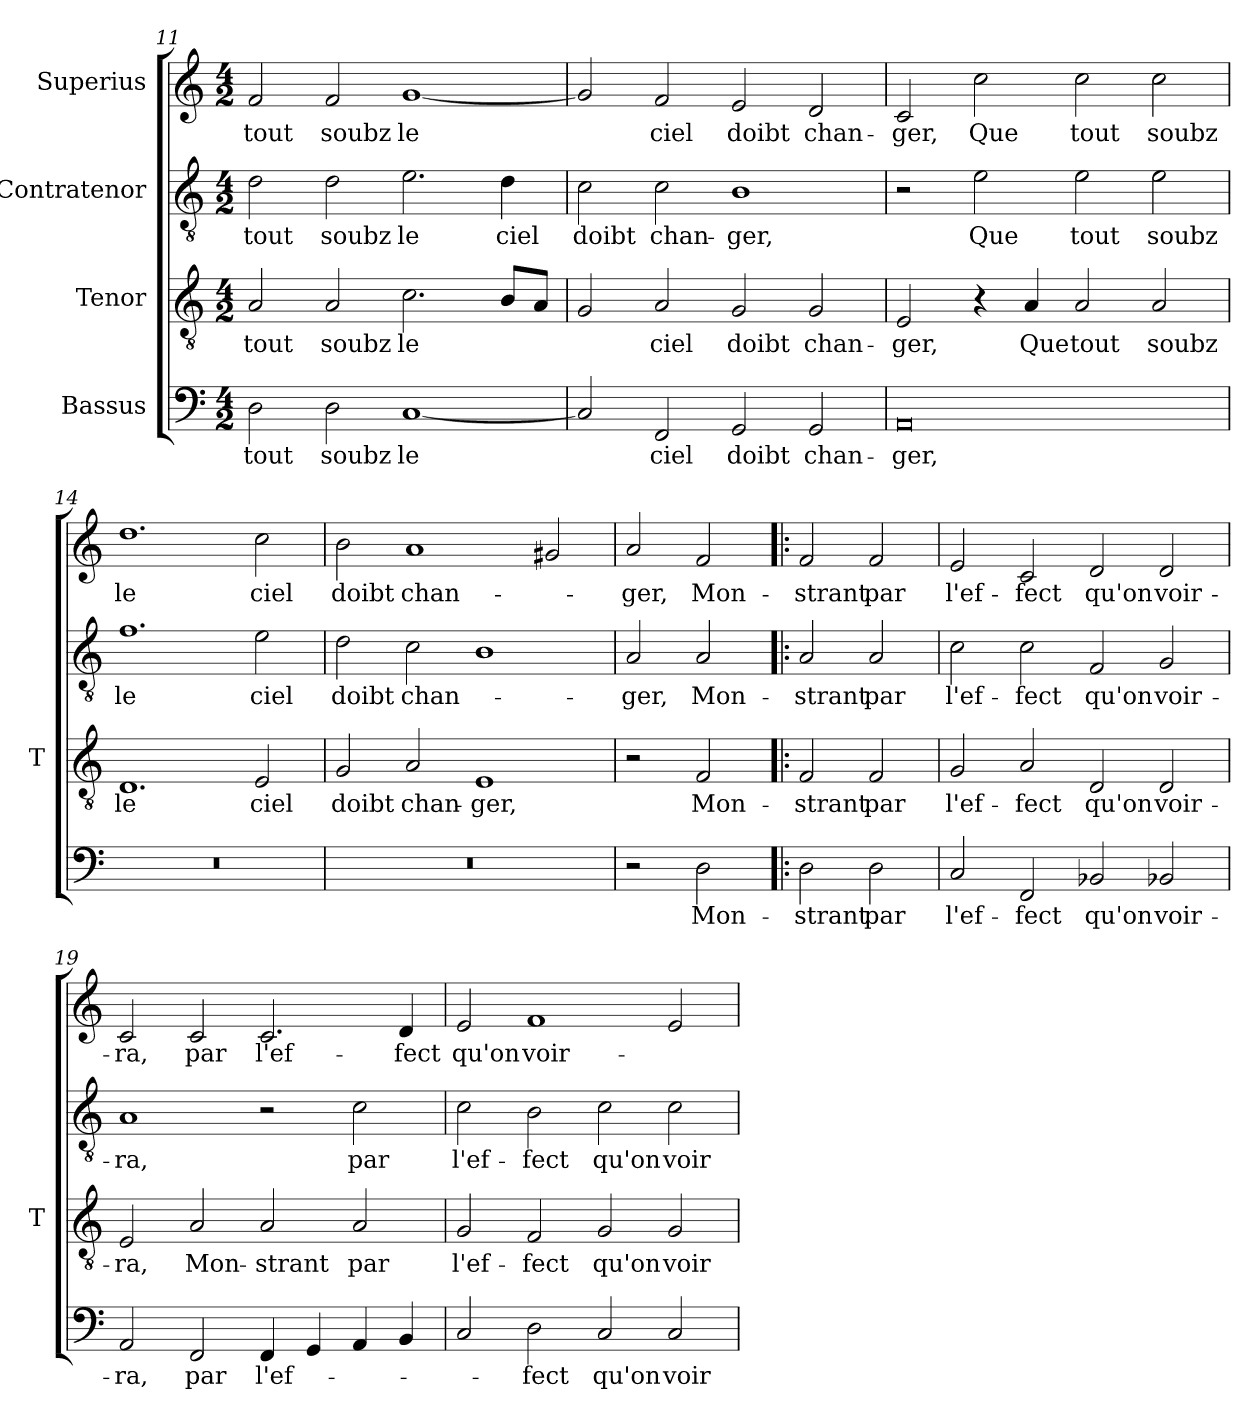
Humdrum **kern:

**kern	**text	**kern	**text	**kern	**text	**kern	**text
*part4	*part4	*part3	*part3	*part2	*part2	*part1	*part1
*staff4	*staff4	*staff3	*staff3	*staff2	*staff2	*staff1	*staff1
*I"Bassus	*	*I"Tenor	*	*I"Contratenor	*	*I"Superius	*
*	*	*I'T	*	*	*	*	*
*clefF4	*	*clefGv2	*	*clefGv2	*	*clefG2	*
*k[]	*	*k[]	*	*k[]	*	*k[]	*
*M4/2	*	*M4/2	*	*M4/2	*	*M4/2	*
=11	=11	=11	=11	=11	=11	=11	=11
2D	-tout	2A	-tout	2d	-tout	2f	-tout
2D	-soubz	2A	-soubz	2d	-soubz	2f	-soubz
[1C	-le	2.c	-le	2.e	-le	[1g	-le
.	.	8BL	.	4d	-ciel	.	.
.	.	8AJ	.	.	.	.	.
=12	=12	=12	=12	=12	=12	=12	=12
2C]	.	2G	.	2c	-doibt	2g]	.
2FF	-ciel	2A	-ciel	2c	chan-	2f	-ciel
2GG	-doibt	2G	-doibt	1B	-ger,	2e	-doibt
2GG	chan-	2G	chan-	.	.	2d	chan-
=13	=13	=13	=13	=13	=13	=13	=13
0AA	-ger,	2E	-ger,	2r	.	2c	-ger,
.	.	4r	.	2e	-Que	2cc	-Que
.	.	4A	-Que	.	.	.	.
.	.	2A	-tout	2e	-tout	2cc	-tout
.	.	2A	-soubz	2e	-soubz	2cc	-soubz
=14	=14	=14	=14	=14	=14	=14	=14
0r	.	1.D	-le	1.f	-le	1.dd	-le
.	.	2E	-ciel	2e	-ciel	2cc	-ciel
=15	=15	=15	=15	=15	=15	=15	=15
0r	.	2G	-doibt	2d	-doibt	2b	-doibt
.	.	2A	chan-	2c	chan-	1a	chan-
.	.	1E	-ger,	1B	.	.	.
.	.	.	.	.	.	2g#X	.
=16	=16	=16	=16	=16	=16	=16	=16
2r	.	2r	.	2A	-ger,	2a	-ger,
2D	Mon-	2F	Mon-	2A	Mon-	2f	Mon-
=17!|:	=17!|:	=17!|:	=17!|:	=17!|:	=17!|:	=17!|:	=17!|:
2D	-strant	2F	-strant	2A	-strant	2f	-strant
2D	-par	2F	-par	2A	-par	2f	-par
=18	=18	=18	=18	=18	=18	=18	=18
2C	l'ef-	2G	l'ef-	2c	l'ef-	2e	l'ef-
2FF	-fect	2A	-fect	2c	-fect	2c	-fect
2BB-X	-qu'on	2D	-qu'on	2F	-qu'on	2d	-qu'on
2BB-X	voir-	2D	voir-	2G	voir-	2d	voir-
=19	=19	=19	=19	=19	=19	=19	=19
2AA	-ra,	2E	-ra,	1A	-ra,	2c	-ra,
2FF	-par	2A	Mon-	.	.	2c	-par
4FF	l'ef-	2A	-strant	2r	.	2.c	l'ef-
4GG	.	.	.	.	.	.	.
4AA	.	2A	-par	2c	-par	.	.
4BB	.	.	.	.	.	4d	-fect
=20	=20	=20	=20	=20	=20	=20	=20
2C	.	2G	l'ef-	2c	l'ef-	2e	-qu'on
2D	-fect	2F	-fect	2B	-fect	1f	voir-
2C	-qu'on	2G	-qu'on	2c	-qu'on	.	.
2C	voir-	2G	voir-	2c	voir-	2e	.
=	=	=	=	=	=	=	=
*-	*-	*-	*-	*-	*-	*-	*-
